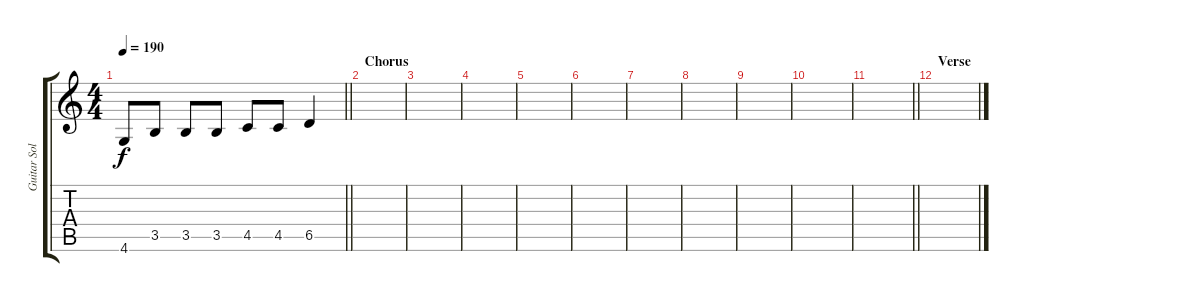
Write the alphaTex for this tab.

\track ("Guitar Solo A" "Guitar Sol") {instrument overdrivenguitar}
\staff {score tabs}
\tuning (Eb4 Bb3 Gb3 Db3 Ab2 Eb2) {hide}
\ts (4 4)
\tempo 190
\clef g2
\barLineRight lightlight
\ks c
4.6.8{dy f} 3.5.8 3.5.8 3.5.8 4.5.8 4.5.8 6.5.4 |
\section ("" "Chorus ")
|
|
|
|
|
|
|
|
|
\barLineRight lightlight
|
\section ("" "Verse ")
